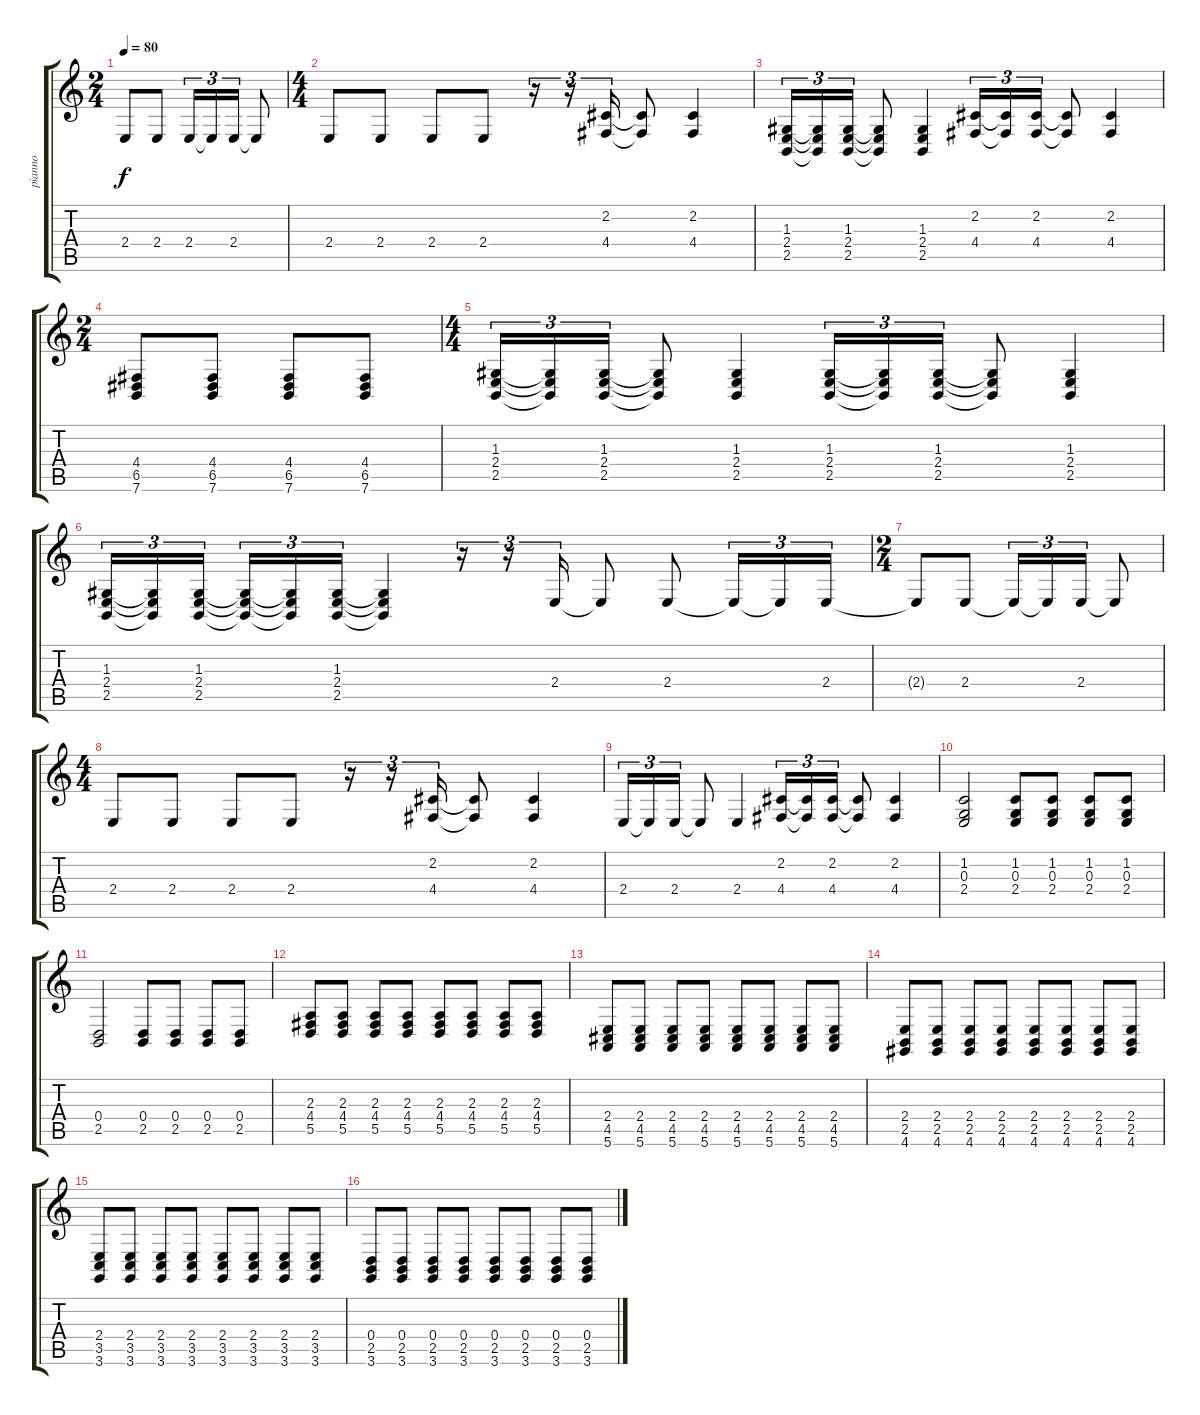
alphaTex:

\track ("pianno" "pianno") {instrument acousticgrandpiano}
\staff {score tabs}
\tuning (E4 B3 G3 D3 A2 E2) {hide}
\ts (2 4)
\tempo 80
\clef g2
\ks c
2.4{t}.8{dy f} 2.4.8 2.4.16{tu (3 2)} 2.4{t}.16{tu (3 2)} 2.4.16{tu (3 2)} 2.4{t}.8 |
\ts (4 4)
2.4.8 2.4.8 2.4.8 2.4.8 r.16{tu (3 2)} r.16{tu (3 2)} (2.2 4.4).16{tu (3 2)} (2.2{t} 4.4{t}).8 (2.2 4.4).4 |
(1.3 2.4 2.5).16{tu (3 2)} (1.3{t} 2.4{t} 2.5{t}).16{tu (3 2)} (1.3 2.4 2.5).16{tu (3 2)} (1.3{t} 2.4{t} 2.5{t}).8 (1.3 2.4 2.5).4 (2.2 4.4).16{tu (3 2)} (2.2{t} 4.4{t}).16{tu (3 2)} (2.2 4.4).16{tu (3 2)} (2.2{t} 4.4{t}).8 (2.2 4.4).4 |
\ts (2 4)
(4.4 6.5 7.6).8 (4.4 6.5 7.6).8 (4.4 6.5 7.6).8 (4.4 6.5 7.6).8 |
\ts (4 4)
(1.3 2.4 2.5).16{tu (3 2)} (1.3{t} 2.4{t} 2.5{t}).16{tu (3 2)} (1.3 2.4 2.5).16{tu (3 2)} (1.3{t} 2.4{t} 2.5{t}).8 (1.3 2.4 2.5).4 (1.3 2.4 2.5).16{tu (3 2)} (1.3{t} 2.4{t} 2.5{t}).16{tu (3 2)} (1.3 2.4 2.5).16{tu (3 2)} (1.3{t} 2.4{t} 2.5{t}).8 (1.3 2.4 2.5).4 |
(1.3 2.4 2.5).16{tu (3 2)} (1.3{t} 2.4{t} 2.5{t}).16{tu (3 2)} (1.3 2.4 2.5).16{tu (3 2)} (1.3{t} 2.4{t} 2.5{t}).16{tu (3 2)} (1.3{t} 2.4{t} 2.5{t}).16{tu (3 2)} (1.3 2.4 2.5).16{tu (3 2)} (1.3{t} 2.4{t} 2.5{t}).4 r.16{tu (3 2)} r.16{tu (3 2)} 2.4.16{tu (3 2)} 2.4{t}.8 2.4.8 2.4{t}.16{tu (3 2)} 2.4{t}.16{tu (3 2)} 2.4.16{tu (3 2)} |
\ts (2 4)
2.4{t}.8 2.4.8 2.4{t}.16{tu (3 2)} 2.4{t}.16{tu (3 2)} 2.4.16{tu (3 2)} 2.4{t}.8 |
\ts (4 4)
2.4.8 2.4.8 2.4.8 2.4.8 r.16{tu (3 2)} r.16{tu (3 2)} (2.2 4.4).16{tu (3 2)} (2.2{t} 4.4{t}).8 (2.2 4.4).4 |
2.4.16{tu (3 2)} 2.4{t}.16{tu (3 2)} 2.4.16{tu (3 2)} 2.4{t}.8 2.4.4 (2.2 4.4).16{tu (3 2)} (2.2{t} 4.4{t}).16{tu (3 2)} (2.2 4.4).16{tu (3 2)} (2.2{t} 4.4{t}).8 (2.2 4.4).4 |
(1.2 0.3 2.4).2 (1.2 0.3 2.4).8 (1.2 0.3 2.4).8 (1.2 0.3 2.4).8 (1.2 0.3 2.4).8 |
(0.4 2.5).2 (0.4 2.5).8 (0.4 2.5).8 (0.4 2.5).8 (0.4 2.5).8 |
(2.3 4.4 5.5).8 (2.3 4.4 5.5).8 (2.3 4.4 5.5).8 (2.3 4.4 5.5).8 (2.3 4.4 5.5).8 (2.3 4.4 5.5).8 (2.3 4.4 5.5).8 (2.3 4.4 5.5).8 |
(2.4 4.5 5.6).8 (2.4 4.5 5.6).8 (2.4 4.5 5.6).8 (2.4 4.5 5.6).8 (2.4 4.5 5.6).8 (2.4 4.5 5.6).8 (2.4 4.5 5.6).8 (2.4 4.5 5.6).8 |
(2.4 2.5 4.6).8 (2.4 2.5 4.6).8 (2.4 2.5 4.6).8 (2.4 2.5 4.6).8 (2.4 2.5 4.6).8 (2.4 2.5 4.6).8 (2.4 2.5 4.6).8 (2.4 2.5 4.6).8 |
(2.4 3.5 3.6).8 (2.4 3.5 3.6).8 (2.4 3.5 3.6).8 (2.4 3.5 3.6).8 (2.4 3.5 3.6).8 (2.4 3.5 3.6).8 (2.4 3.5 3.6).8 (2.4 3.5 3.6).8 |
(0.4 2.5 3.6).8 (0.4 2.5 3.6).8 (0.4 2.5 3.6).8 (0.4 2.5 3.6).8 (0.4 2.5 3.6).8 (0.4 2.5 3.6).8 (0.4 2.5 3.6).8 (0.4 2.5 3.6).8
